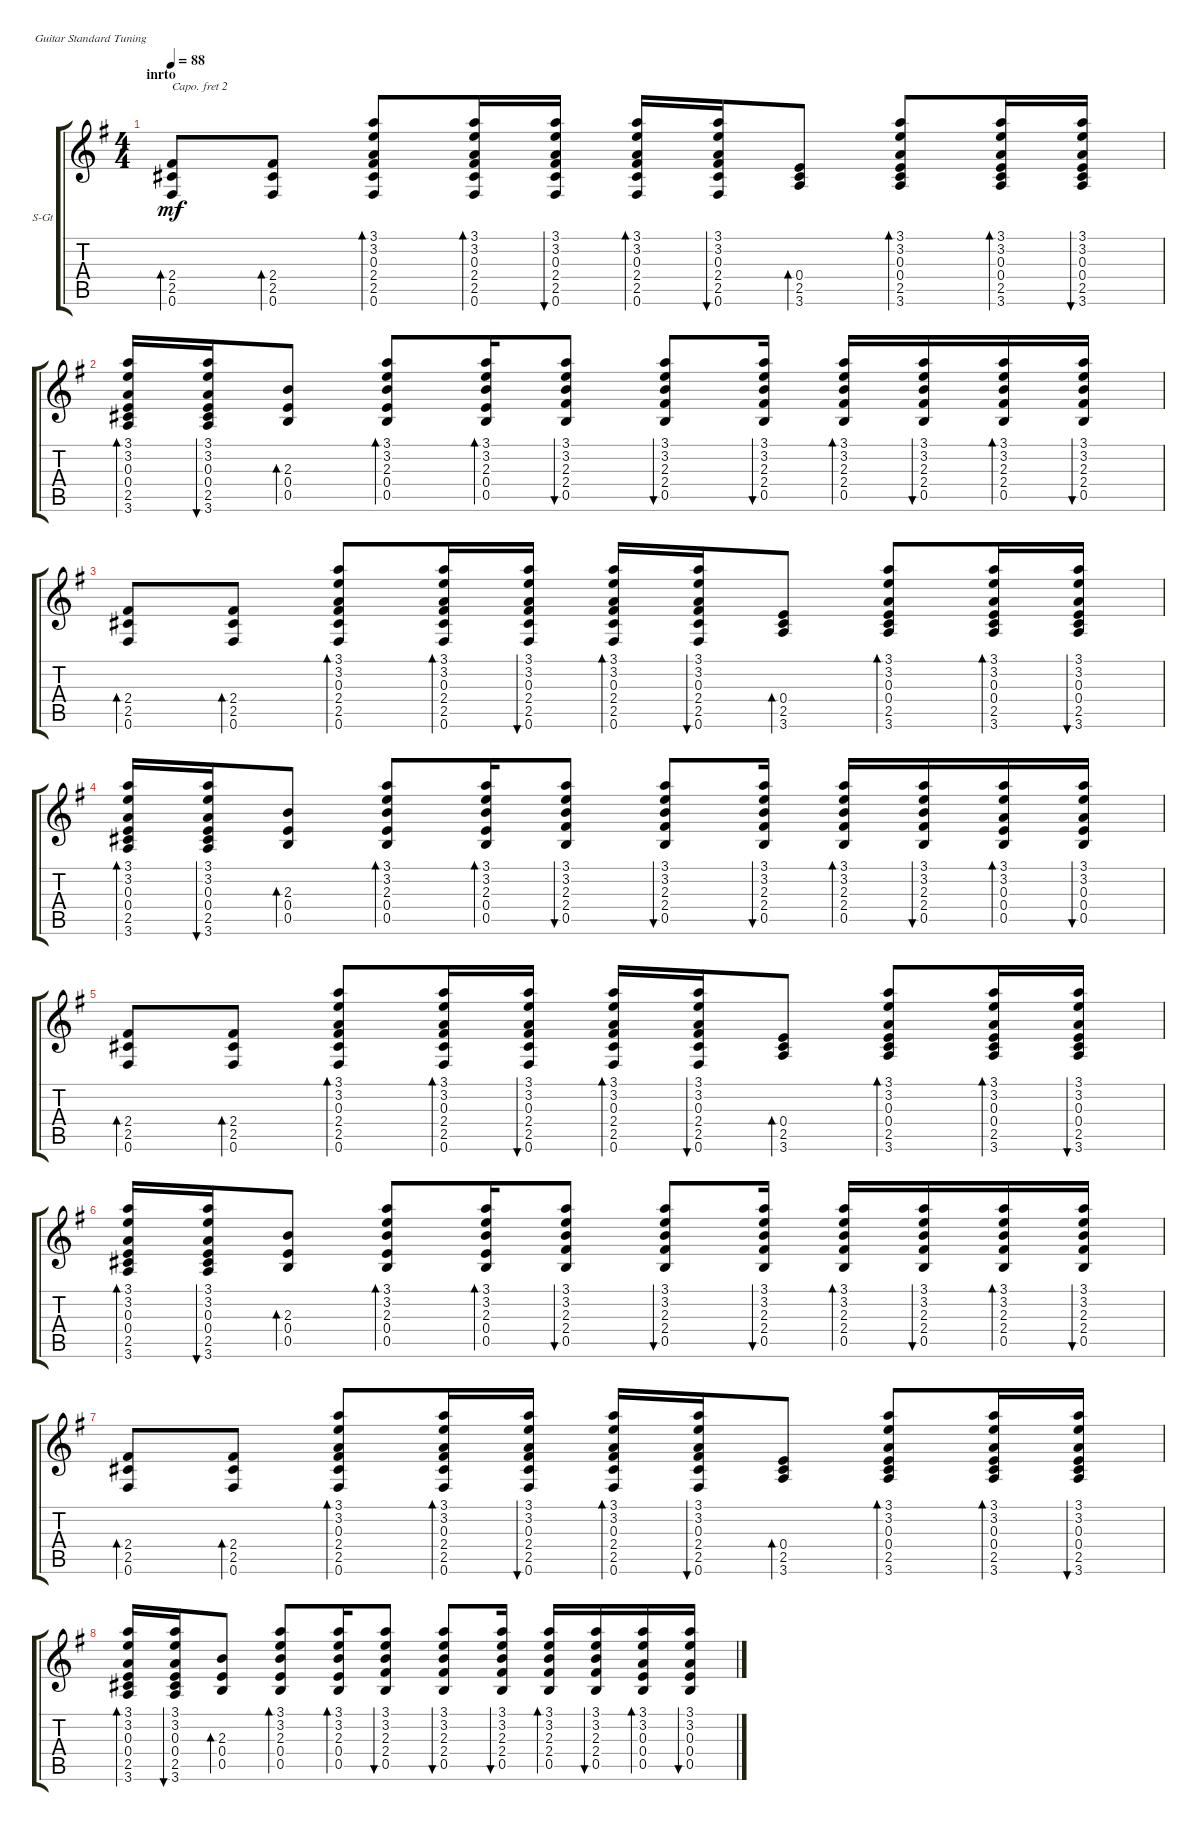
\defaultSystemsLayout 4
\bracketExtendMode groupsimilarinstruments
\firstSystemTrackNameOrientation horizontal
\otherSystemsTrackNameOrientation horizontal
\track ("Guitar Base" "S-Gt") {instrument acousticguitarsteel}
\staff {score tabs}
\capo 2
\tuning (E4 B3 G3 D3 A2 E2)
\ts (4 4)
\section ("" "inrto")
\tempo 88
\clef g2
\ks eminor
(0.6 2.5 2.4).8{bd 30 dy mf instrument acousticguitarsteel} (0.6 2.5 2.4).8{bd 30} (0.6 2.5 2.4 0.3 3.2 3.1).8{bd 30} (0.6 2.5 2.4 0.3 3.2 3.1).16{bd 30} (0.6 2.5 2.4 0.3 3.2 3.1).16{bu 30} (0.6 2.5 2.4 0.3 3.2 3.1).16{bd 30} (0.6 2.5 2.4 0.3 3.2 3.1).16{bu 30} (3.6 2.5 0.4).8{bd 30} (3.6 2.5 0.4 0.3 3.2 3.1).8{bd 30} (3.6 2.5 0.4 0.3 3.2 3.1).16{bd 30} (3.6 2.5 0.4 0.3 3.2 3.1).16{bu 30} |
(3.6 2.5 0.4 0.3 3.2 3.1).16{bd 30} (3.6 2.5 0.4 0.3 3.2 3.1).16{bu 30} (0.5 0.4 2.3).8{bd 30} (0.4 2.3 3.2 3.1 0.5).8{bd 30} (0.4 2.3 3.2 3.1 0.5).16{bd 30} (2.4 2.3 3.2 3.1 0.5).8{bu 30} (2.4 2.3 3.2 3.1 0.5).8{bu 30} (2.4 2.3 3.2 3.1 0.5).16{bu 30} (2.4 2.3 3.2 3.1 0.5).16{bd 30} (2.4 2.3 3.2 3.1 0.5).16{bu 30} (2.4 2.3 3.2 3.1 0.5).16{bd 30} (2.4 2.3 3.2 3.1 0.5).16{bu 30} |
(0.6 2.5 2.4).8{bd 30} (0.6 2.5 2.4).8{bd 30} (0.6 2.5 2.4 0.3 3.2 3.1).8{bd 30} (0.6 2.5 2.4 0.3 3.2 3.1).16{bd 30} (0.6 2.5 2.4 0.3 3.2 3.1).16{bu 30} (0.6 2.5 2.4 0.3 3.2 3.1).16{bd 30} (0.6 2.5 2.4 0.3 3.2 3.1).16{bu 30} (3.6 2.5 0.4).8{bd 30} (3.6 2.5 0.4 0.3 3.2 3.1).8{bd 30} (3.6 2.5 0.4 0.3 3.2 3.1).16{bd 30} (3.6 2.5 0.4 0.3 3.2 3.1).16{bu 30} |
(3.6 2.5 0.4 0.3 3.2 3.1).16{bd 30} (3.6 2.5 0.4 0.3 3.2 3.1).16{bu 30} (0.5 0.4 2.3).8{bd 30} (0.4 2.3 3.2 3.1 0.5).8{bd 30} (0.4 2.3 3.2 3.1 0.5).16{bd 30} (2.4 2.3 3.2 3.1 0.5).8{bu 30} (2.4 2.3 3.2 3.1 0.5).8{bu 30} (2.4 2.3 3.2 3.1 0.5).16{bu 30} (2.4 2.3 3.2 3.1 0.5).16{bd 30} (2.4 2.3 3.2 3.1 0.5).16{bu 30} (0.4 0.3 3.2 3.1 0.5).16{bd 30} (0.4 0.3 3.2 3.1 0.5).16{bu 30} |
(0.6 2.5 2.4).8{bd 30} (0.6 2.5 2.4).8{bd 30} (0.6 2.5 2.4 0.3 3.2 3.1).8{bd 30} (0.6 2.5 2.4 0.3 3.2 3.1).16{bd 30} (0.6 2.5 2.4 0.3 3.2 3.1).16{bu 30} (0.6 2.5 2.4 0.3 3.2 3.1).16{bd 30} (0.6 2.5 2.4 0.3 3.2 3.1).16{bu 30} (3.6 2.5 0.4).8{bd 30} (3.6 2.5 0.4 0.3 3.2 3.1).8{bd 30} (3.6 2.5 0.4 0.3 3.2 3.1).16{bd 30} (3.6 2.5 0.4 0.3 3.2 3.1).16{bu 30} |
(3.6 2.5 0.4 0.3 3.2 3.1).16{bd 30} (3.6 2.5 0.4 0.3 3.2 3.1).16{bu 30} (0.5 0.4 2.3).8{bd 30} (0.4 2.3 3.2 3.1 0.5).8{bd 30} (0.4 2.3 3.2 3.1 0.5).16{bd 30} (2.4 2.3 3.2 3.1 0.5).8{bu 30} (2.4 2.3 3.2 3.1 0.5).8{bu 30} (2.4 2.3 3.2 3.1 0.5).16{bu 30} (2.4 2.3 3.2 3.1 0.5).16{bd 30} (2.4 2.3 3.2 3.1 0.5).16{bu 30} (2.4 2.3 3.2 3.1 0.5).16{bd 30} (2.4 2.3 3.2 3.1 0.5).16{bu 30} |
(0.6 2.5 2.4).8{bd 30} (0.6 2.5 2.4).8{bd 30} (0.6 2.5 2.4 0.3 3.2 3.1).8{bd 30} (0.6 2.5 2.4 0.3 3.2 3.1).16{bd 30} (0.6 2.5 2.4 0.3 3.2 3.1).16{bu 30} (0.6 2.5 2.4 0.3 3.2 3.1).16{bd 30} (0.6 2.5 2.4 0.3 3.2 3.1).16{bu 30} (3.6 2.5 0.4).8{bd 30} (3.6 2.5 0.4 0.3 3.2 3.1).8{bd 30} (3.6 2.5 0.4 0.3 3.2 3.1).16{bd 30} (3.6 2.5 0.4 0.3 3.2 3.1).16{bu 30} |
(3.6 2.5 0.4 0.3 3.2 3.1).16{bd 30} (3.6 2.5 0.4 0.3 3.2 3.1).16{bu 30} (0.5 0.4 2.3).8{bd 30} (0.4 2.3 3.2 3.1 0.5).8{bd 30} (0.4 2.3 3.2 3.1 0.5).16{bd 30} (2.4 2.3 3.2 3.1 0.5).8{bu 30} (2.4 2.3 3.2 3.1 0.5).8{bu 30} (2.4 2.3 3.2 3.1 0.5).16{bu 30} (2.4 2.3 3.2 3.1 0.5).16{bd 30} (2.4 2.3 3.2 3.1 0.5).16{bu 30} (0.4 0.3 3.2 3.1 0.5).16{bd 30} (0.4 0.3 3.2 3.1 0.5).16{bu 30}
